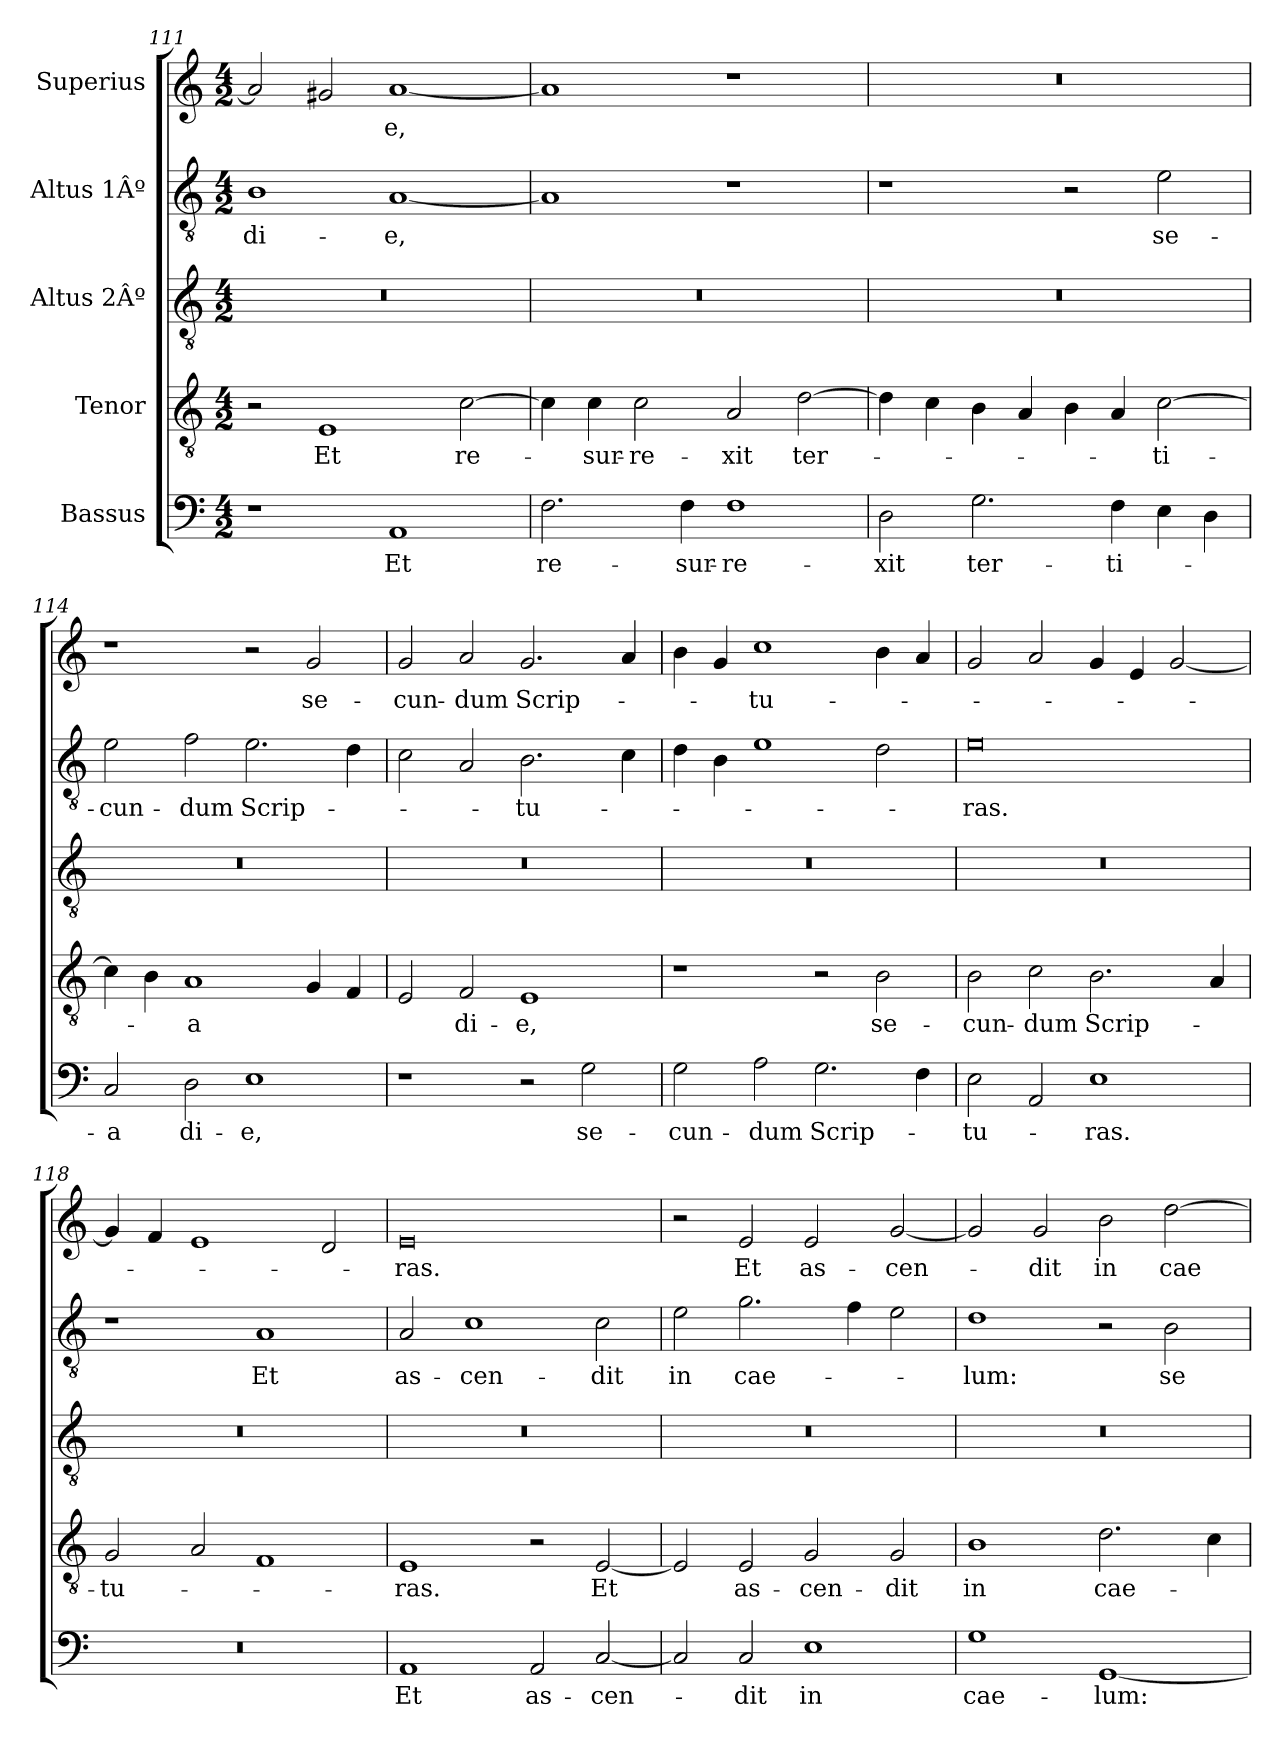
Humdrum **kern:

**kern	**text	**kern	**text	**kern	**kern	**text	**kern	**text
*part5	*part5	*part4	*part4	*part3	*part2	*part2	*part1	*part1
*staff5	*staff5	*staff4	*staff4	*staff3	*staff2	*staff2	*staff1	*staff1
*I"Bassus	*	*I"Tenor	*	*I"Altus 2Âº	*I"Altus 1Âº	*	*I"Superius	*
*clefF4	*	*clefGv2	*	*clefGv2	*clefGv2	*	*clefG2	*
*k[]	*	*k[]	*	*k[]	*k[]	*	*k[]	*
*M4/2	*	*M4/2	*	*M4/2	*M4/2	*	*M4/2	*
=111	=111	=111	=111	=111	=111	=111	=111	=111
1r	.	2r	.	0r	1B\	di-	2a/]	.
.	.	1E/	Et	.	.	.	2g#X/	.
1AA/	Et	.	.	.	[1A/	-e,	[1a/	-e,
.	.	[2c\	re-	.	.	.	.	.
=112	=112	=112	=112	=112	=112	=112	=112	=112
2.F\	re-	4c\]	.	0r	1A/]	.	1a/]	.
.	.	4c\	-sur-	.	.	.	.	.
.	.	2c\	-re-	.	.	.	.	.
4F\	-sur-	.	.	.	.	.	.	.
1F\	-re-	2A/	-xit	.	1r	.	1r	.
.	.	[2d\	ter-	.	.	.	.	.
=113	=113	=113	=113	=113	=113	=113	=113	=113
2D\	-xit	4d\]	.	0r	1r	.	0r	.
.	.	4c\	.	.	.	.	.	.
2.G\	ter-	4B\	.	.	.	.	.	.
.	.	4A/	.	.	.	.	.	.
.	.	4B\	.	.	2r	.	.	.
4F\	-ti-	4A/	.	.	.	.	.	.
4E\	.	[2c\	-ti-	.	2e\	se-	.	.
4D\	.	.	.	.	.	.	.	.
=114	=114	=114	=114	=114	=114	=114	=114	=114
2C/	-a	4c\]	.	0r	2e\	-cun-	1r	.
.	.	4B\	.	.	.	.	.	.
2D\	di-	1A/	-a	.	2f\	-dum	.	.
1E\	-e,	.	.	.	2.e\	Scrip-	2r	.
.	.	4G/	.	.	.	.	2g/	se-
.	.	4F/	.	.	4d\	.	.	.
=115	=115	=115	=115	=115	=115	=115	=115	=115
1r	.	2E/	.	0r	2c\	.	2g/	-cun-
.	.	2F/	di-	.	2A/	.	2a/	-dum
2r	.	1E/	-e,	.	2.B\	-tu-	2.g/	Scrip-
2G\	se-	.	.	.	.	.	.	.
.	.	.	.	.	4c\	.	4a/	.
=116	=116	=116	=116	=116	=116	=116	=116	=116
2G\	-cun-	1r	.	0r	4d\	.	4b\	.
.	.	.	.	.	4B\	.	4g/	.
2A\	-dum	.	.	.	1e\	.	1cc\	-tu-
2.G\	Scrip-	2r	.	.	.	.	.	.
.	.	2B\	se-	.	2d\	.	4b\	.
4F\	.	.	.	.	.	.	4a/	.
=117	=117	=117	=117	=117	=117	=117	=117	=117
2E\	-tu-	2B\	-cun-	0r	0e\	-ras.	2g/	.
2AA/	.	2c\	-dum	.	.	.	2a/	.
1E\	-ras.	2.B\	Scrip-	.	.	.	4g/	.
.	.	.	.	.	.	.	4e/	.
.	.	.	.	.	.	.	[2g/	.
.	.	4A/	.	.	.	.	.	.
=118	=118	=118	=118	=118	=118	=118	=118	=118
0r	.	2G/	-tu-	0r	1r	.	4g/]	.
.	.	.	.	.	.	.	4f/	.
.	.	2A/	.	.	.	.	1e/	.
.	.	1F/	.	.	1A/	Et	.	.
.	.	.	.	.	.	.	2d/	.
=119	=119	=119	=119	=119	=119	=119	=119	=119
1AA/	Et	1E/	-ras.	0r	2A/	as-	0e/	-ras.
.	.	.	.	.	1c\	-cen-	.	.
2AA/	as-	2r	.	.	.	.	.	.
[2C/	-cen-	[2E/	Et	.	2c\	-dit	.	.
=120	=120	=120	=120	=120	=120	=120	=120	=120
2C/]	.	2E/]	.	0r	2e\	in	2r	.
2C/	-dit	2E/	as-	.	2.g\	cae-	2e/	Et
1E\	in	2G/	-cen-	.	.	.	2e/	as-
.	.	.	.	.	4f\	.	.	.
.	.	2G/	-dit	.	2e\	.	[2g/	-cen-
=121	=121	=121	=121	=121	=121	=121	=121	=121
1G\	cae-	1B\	in	0r	1d\	-lum:	2g/]	.
.	.	.	.	.	.	.	2g/	-dit
[1GG/	-lum:	2.d\	cae-	.	2r	.	2b\	in
.	.	.	.	.	2B\	se-	[2dd\	cae-
.	.	4c\	.	.	.	.	.	.
=	=	=	=	=	=	=	=	=
*-	*-	*-	*-	*-	*-	*-	*-	*-
